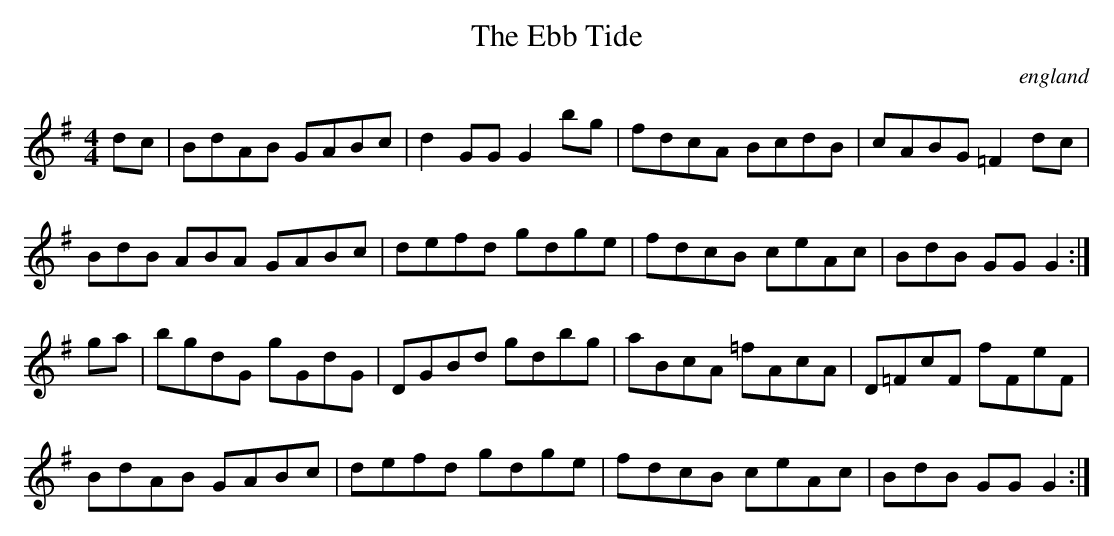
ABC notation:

X:1
T:The Ebb Tide
O:england
M:4/4
L:1/8
K:G
dc|BdAB GABc|d2 GG G2 bg|fdcA BcdB|cABG =F2 dc|
BdB ABA GABc|defd gdge|fdcB ceAc|BdB GG G2:|
ga|bgdG gGdG|DGBd gdbg|aBcA =fAcA|D=FcF fFeF|
BdAB GABc|defd gdge|fdcB ceAc|BdB GG G2:|
